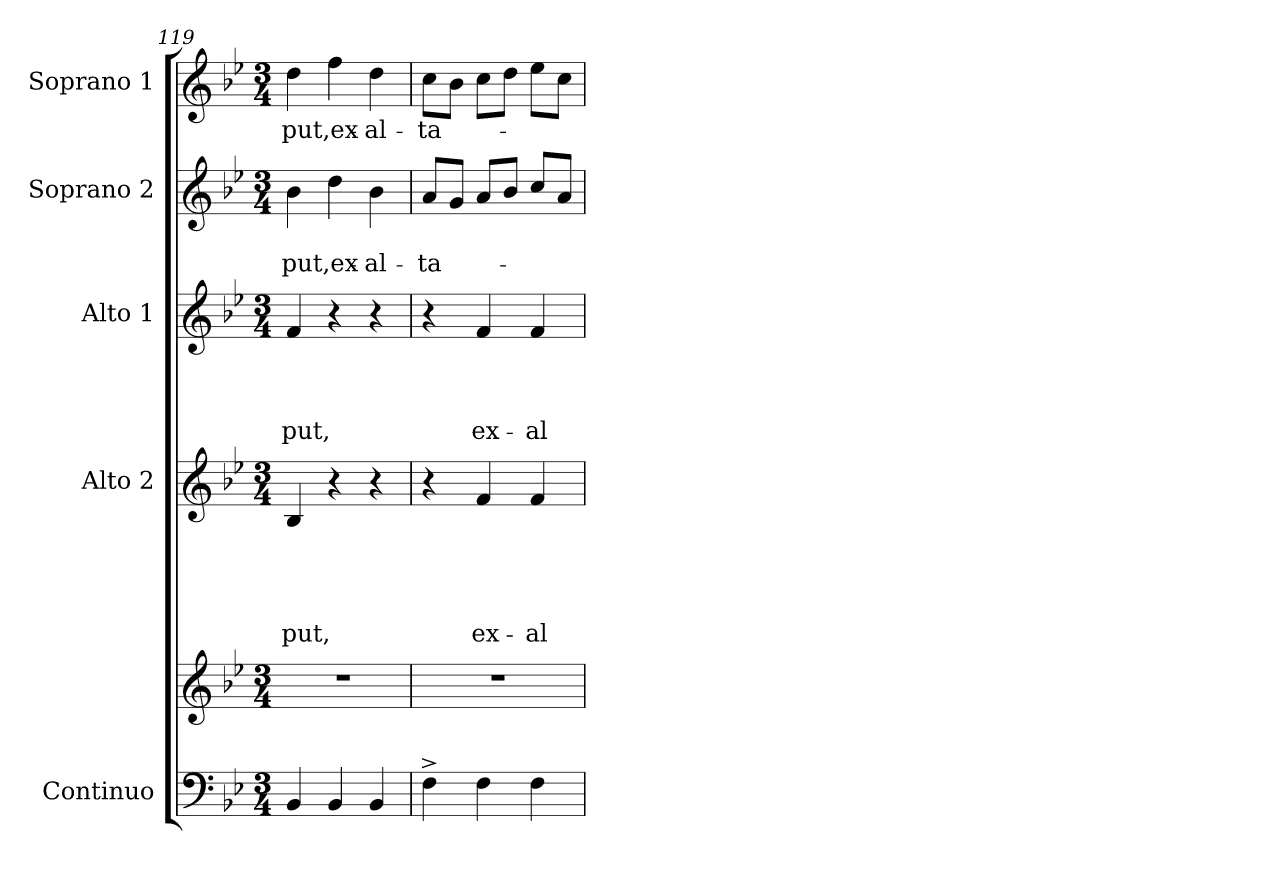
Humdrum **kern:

**kern	**kern	**kern	**text	**text	**text	**text	**text	**kern	**text	**text	**text	**text	**kern	**text	**text	**kern	**text
*part5	*part5	*part4	*part4	*part4	*part4	*part4	*part4	*part3	*part3	*part3	*part3	*part3	*part2	*part2	*part2	*part1	*part1
*staff6	*staff5	*staff4	*staff4	*staff4	*staff4	*staff4	*staff4	*staff3	*staff3	*staff3	*staff3	*staff3	*staff2	*staff2	*staff2	*staff1	*staff1
*I"Continuo	*	*I"Alto 2	*	*	*	*	*	*I"Alto 1	*	*	*	*	*I"Soprano 2	*	*	*I"Soprano 1	*
*	*	*I'A. 2	*	*	*	*	*	*I'A. 1	*	*	*	*	*I'S. 2	*	*	*I'S. 1	*
*clefF4	*clefG2	*clefG2	*	*	*	*	*	*clefG2	*	*	*	*	*clefG2	*	*	*clefG2	*
*k[b-e-]	*k[b-e-]	*k[b-e-]	*	*	*	*	*	*k[b-e-]	*	*	*	*	*k[b-e-]	*	*	*k[b-e-]	*
*B-:	*B-:	*B-:	*	*	*	*	*	*B-:	*	*	*	*	*B-:	*	*	*B-:	*
*M3/4	*M3/4	*M3/4	*	*	*	*	*	*M3/4	*	*	*	*	*M3/4	*	*	*M3/4	*
=119	=119	=119	=119	=119	=119	=119	=119	=119	=119	=119	=119	=119	=119	=119	=119	=119	=119
!	!LO:N:vis=1	!	!	!	!	!	!LO:LY:b	!	!	!	!	!LO:LY:b	!	!	!LO:LY:b	!	!LO:LY:b
4BB-/	2.r	4B-/	.	.	.	.	-put,	4f/	.	.	.	-put,	4b-\	.	-put,ex-	4dd\	-put,ex-
4BB-/	.	4r	.	.	.	.	.	4r	.	.	.	.	4dd\	.	.	4ff\	.
!	!	!	!	!	!	!	!	!	!	!	!	!	!	!	!LO:LY:b	!	!LO:LY:b
4BB-/	.	4r	.	.	.	.	.	4r	.	.	.	.	4b-\	.	-al-	4dd\	-al-
=120	=120	=120	=120	=120	=120	=120	=120	=120	=120	=120	=120	=120	=120	=120	=120	=120	=120
!	!LO:N:vis=1	!	!	!	!	!	!	!	!	!	!	!	!	!	!LO:LY:b	!	!LO:LY:b
4F^>\	2.r	4r	.	.	.	.	.	4r	.	.	.	.	8a/L	.	-ta-	8cc\L	-ta-
.	.	.	.	.	.	.	.	.	.	.	.	.	8g/J	.	.	8b-\J	.
!	!	!	!	!	!	!	!LO:LY:b	!	!	!	!	!LO:LY:b	!	!	!	!	!
4F\	.	4f/	.	.	.	.	ex-	4f/	.	.	.	ex-	8a/L	.	.	8cc\L	.
.	.	.	.	.	.	.	.	.	.	.	.	.	8b-/J	.	.	8dd\J	.
!	!	!	!	!	!	!	!LO:LY:b	!	!	!	!	!LO:LY:b	!	!	!	!	!
4F\	.	4f/	.	.	.	.	-al-	4f/	.	.	.	-al-	8cc/L	.	.	8ee-\L	.
.	.	.	.	.	.	.	.	.	.	.	.	.	8a/J	.	.	8cc\J	.
=	=	=	=	=	=	=	=	=	=	=	=	=	=	=	=	=	=
*-	*-	*-	*-	*-	*-	*-	*-	*-	*-	*-	*-	*-	*-	*-	*-	*-	*-
